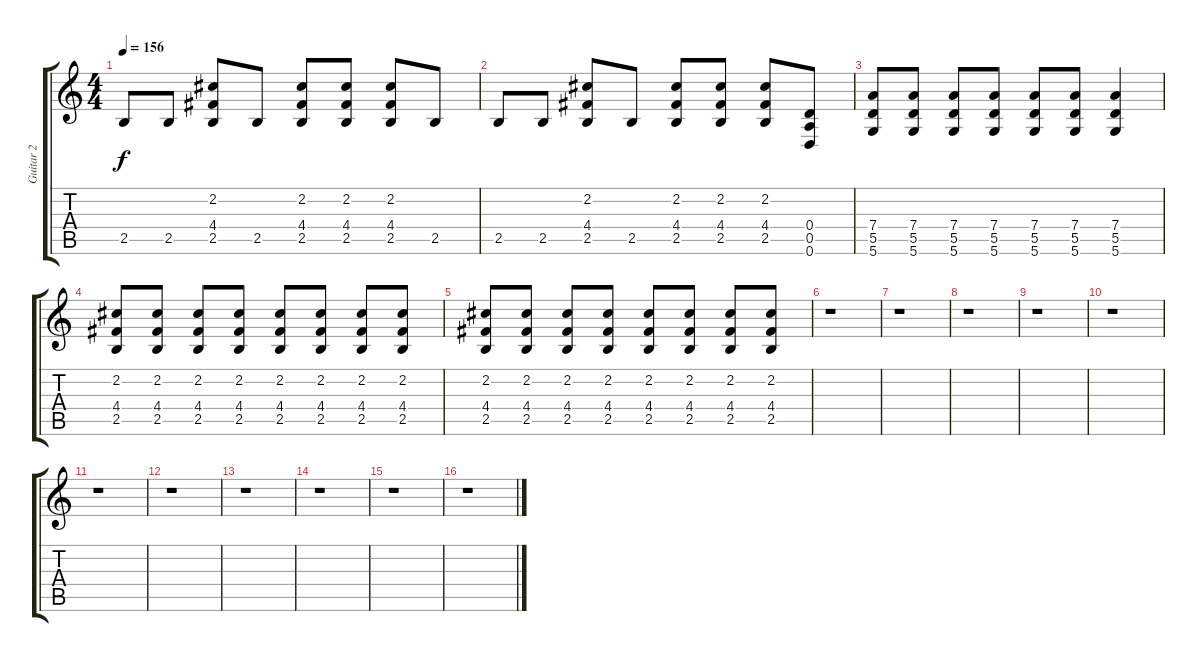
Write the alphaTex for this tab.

\track ("Guitar 2" "Guitar 2") {instrument distortionguitar}
\staff {score tabs}
\tuning (E4 B3 G3 D3 A2 D2) {hide}
\ts (4 4)
\tempo 156
\clef g2
\ks c
2.5.8{dy f} 2.5.8 (2.2 4.4 2.5).8 2.5.8 (2.2 4.4 2.5).8 (2.2 4.4 2.5).8 (2.2 4.4 2.5).8 2.5.8 |
2.5.8 2.5.8 (2.2 4.4 2.5).8 2.5.8 (2.2 4.4 2.5).8 (2.2 4.4 2.5).8 (2.2 4.4 2.5).8 (0.4 0.5 0.6).8 |
(7.4 5.5 5.6).8 (7.4 5.5 5.6).8 (7.4 5.5 5.6).8 (7.4 5.5 5.6).8 (7.4 5.5 5.6).8 (7.4 5.5 5.6).8 (7.4 5.5 5.6).4 |
(2.2 4.4 2.5).8 (2.2 4.4 2.5).8 (2.2 4.4 2.5).8 (2.2 4.4 2.5).8 (2.2 4.4 2.5).8 (2.2 4.4 2.5).8 (2.2 4.4 2.5).8 (2.2 4.4 2.5).8 |
(2.2 4.4 2.5).8 (2.2 4.4 2.5).8 (2.2 4.4 2.5).8 (2.2 4.4 2.5).8 (2.2 4.4 2.5).8 (2.2 4.4 2.5).8 (2.2 4.4 2.5).8 (2.2 4.4 2.5).8 |
r.1 |
r.1 |
r.1 |
r.1 |
r.1 |
r.1 |
r.1 |
r.1 |
r.1 |
r.1 |
r.1
